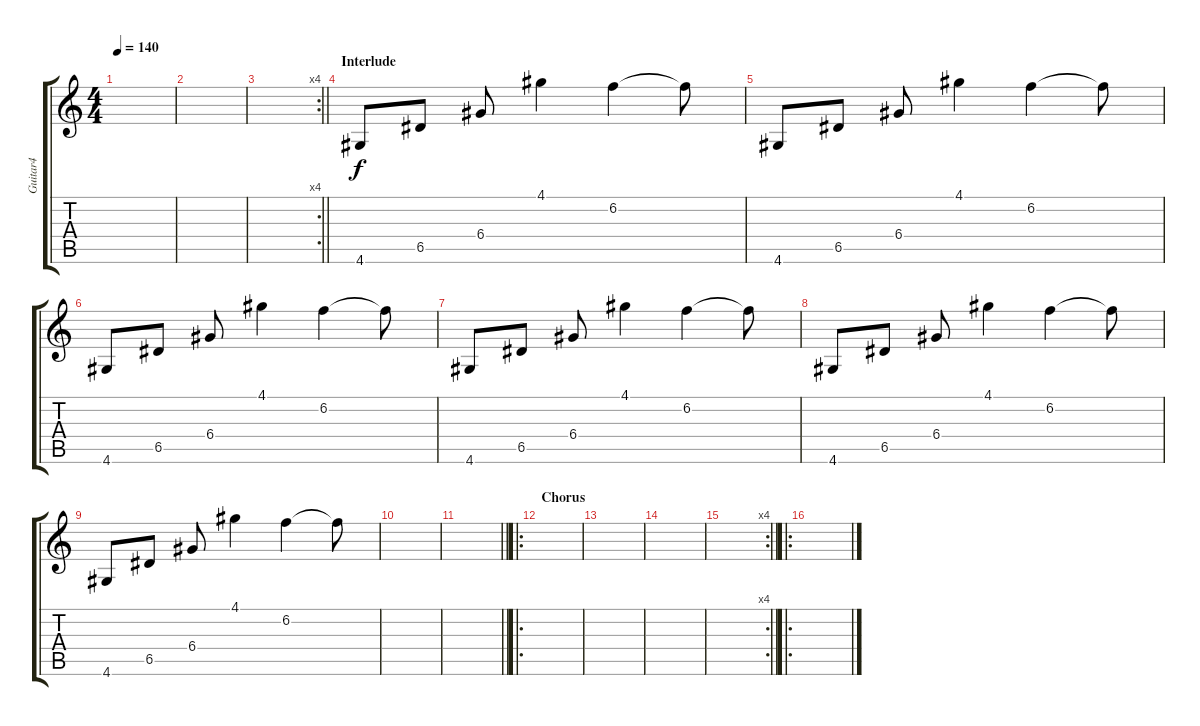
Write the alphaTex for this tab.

\track ("Guitar4" "Guitar4") {instrument electricguitarclean}
\staff {score tabs}
\tuning (E4 B3 G3 D3 A2 E2) {hide}
\ts (4 4)
\tempo 140
\clef g2
\ks c
|
|
\rc 4
\barLineRight lightlight
|
\section ("" "Interlude")
4.6.8 6.5.8 6.4.8 4.1.4 6.2.4 6.2{t}.8 |
4.6.8 6.5.8 6.4.8 4.1.4 6.2.4 6.2{t}.8 |
4.6.8 6.5.8 6.4.8 4.1.4 6.2.4 6.2{t}.8 |
4.6.8 6.5.8 6.4.8 4.1.4 6.2.4 6.2{t}.8 |
4.6.8 6.5.8 6.4.8 4.1.4 6.2.4 6.2{t}.8 |
4.6.8 6.5.8 6.4.8 4.1.4 6.2.4 6.2{t}.8 |
|
\barLineRight lightlight
|
\ro
\section ("" "Chorus")
|
|
|
\rc 4
\barLineRight lightlight
|
\ro
